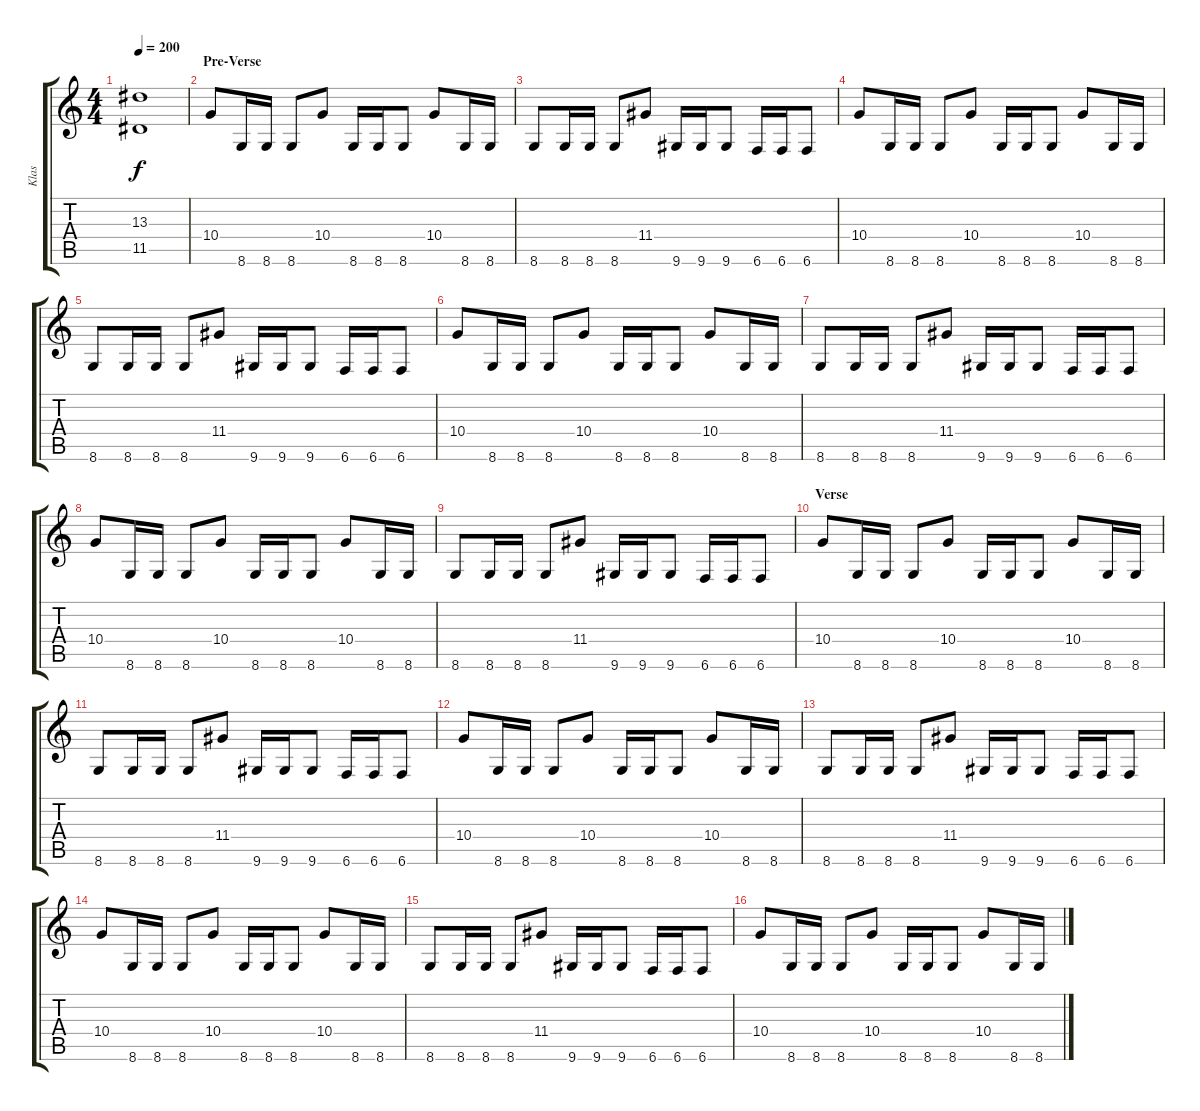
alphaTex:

\track ("Klas" "Klas") {instrument distortionguitar}
\staff {score tabs}
\tuning (B3 Gb3 D3 A2 E2 B1) {hide}
\ts (4 4)
\tempo 200
\clef g2
\ks c
(13.3{t} 11.5{t}).1{dy f} |
\section ("" "Pre-Verse")
10.4.8 8.6.16 8.6.16 8.6.8 10.4.8 8.6.16 8.6.16 8.6.8 10.4.8 8.6.16 8.6.16 |
8.6.8 8.6.16 8.6.16 8.6.8 11.4.8 9.6.16 9.6.16 9.6.8 6.6.16 6.6.16 6.6.8 |
10.4.8 8.6.16 8.6.16 8.6.8 10.4.8 8.6.16 8.6.16 8.6.8 10.4.8 8.6.16 8.6.16 |
8.6.8 8.6.16 8.6.16 8.6.8 11.4.8 9.6.16 9.6.16 9.6.8 6.6.16 6.6.16 6.6.8 |
10.4.8 8.6.16 8.6.16 8.6.8 10.4.8 8.6.16 8.6.16 8.6.8 10.4.8 8.6.16 8.6.16 |
8.6.8 8.6.16 8.6.16 8.6.8 11.4.8 9.6.16 9.6.16 9.6.8 6.6.16 6.6.16 6.6.8 |
10.4.8 8.6.16 8.6.16 8.6.8 10.4.8 8.6.16 8.6.16 8.6.8 10.4.8 8.6.16 8.6.16 |
8.6.8 8.6.16 8.6.16 8.6.8 11.4.8 9.6.16 9.6.16 9.6.8 6.6.16 6.6.16 6.6.8 |
\section ("" "Verse")
10.4.8 8.6.16 8.6.16 8.6.8 10.4.8 8.6.16 8.6.16 8.6.8 10.4.8 8.6.16 8.6.16 |
8.6.8 8.6.16 8.6.16 8.6.8 11.4.8 9.6.16 9.6.16 9.6.8 6.6.16 6.6.16 6.6.8 |
10.4.8 8.6.16 8.6.16 8.6.8 10.4.8 8.6.16 8.6.16 8.6.8 10.4.8 8.6.16 8.6.16 |
8.6.8 8.6.16 8.6.16 8.6.8 11.4.8 9.6.16 9.6.16 9.6.8 6.6.16 6.6.16 6.6.8 |
10.4.8 8.6.16 8.6.16 8.6.8 10.4.8 8.6.16 8.6.16 8.6.8 10.4.8 8.6.16 8.6.16 |
8.6.8 8.6.16 8.6.16 8.6.8 11.4.8 9.6.16 9.6.16 9.6.8 6.6.16 6.6.16 6.6.8 |
10.4.8 8.6.16 8.6.16 8.6.8 10.4.8 8.6.16 8.6.16 8.6.8 10.4.8 8.6.16 8.6.16
